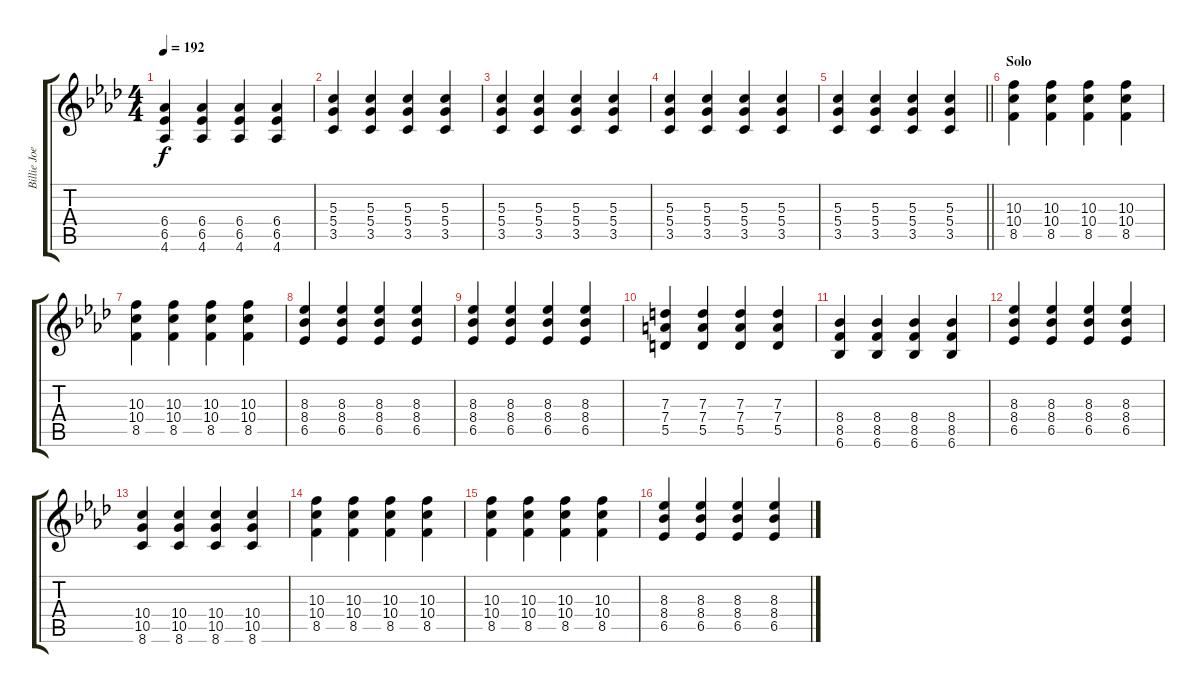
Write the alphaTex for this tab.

\track ("Billie Joe Armstrong (Rhthym Guitar)" "Billie Joe") {instrument distortionguitar}
\staff {score tabs}
\tuning (E4 B3 G3 D3 A2 E2) {hide}
\ts (4 4)
\tempo 192
\clef g2
\ks ab
(6.4 6.5 4.6).4{dy f} (6.4 6.5 4.6).4 (6.4 6.5 4.6).4 (6.4 6.5 4.6).4 |
(5.3 5.4 3.5).4 (5.3 5.4 3.5).4 (5.3 5.4 3.5).4 (5.3 5.4 3.5).4 |
(5.3 5.4 3.5).4 (5.3 5.4 3.5).4 (5.3 5.4 3.5).4 (5.3 5.4 3.5).4 |
(5.3 5.4 3.5).4 (5.3 5.4 3.5).4 (5.3 5.4 3.5).4 (5.3 5.4 3.5).4 |
\barLineRight lightlight
(5.3 5.4 3.5).4 (5.3 5.4 3.5).4 (5.3 5.4 3.5).4 (5.3 5.4 3.5).4 |
\section ("" "Solo")
(10.3 10.4 8.5).4 (10.3 10.4 8.5).4 (10.3 10.4 8.5).4 (10.3 10.4 8.5).4 |
(10.3 10.4 8.5).4 (10.3 10.4 8.5).4 (10.3 10.4 8.5).4 (10.3 10.4 8.5).4 |
(8.3 8.4 6.5).4 (8.3 8.4 6.5).4 (8.3 8.4 6.5).4 (8.3 8.4 6.5).4 |
(8.3 8.4 6.5).4 (8.3 8.4 6.5).4 (8.3 8.4 6.5).4 (8.3 8.4 6.5).4 |
(7.3 7.4 5.5).4 (7.3 7.4 5.5).4 (7.3 7.4 5.5).4 (7.3 7.4 5.5).4 |
(8.4 8.5 6.6).4 (8.4 8.5 6.6).4 (8.4 8.5 6.6).4 (8.4 8.5 6.6).4 |
(8.3 8.4 6.5).4 (8.3 8.4 6.5).4 (8.3 8.4 6.5).4 (8.3 8.4 6.5).4 |
(10.4 10.5 8.6).4 (10.4 10.5 8.6).4 (10.4 10.5 8.6).4 (10.4 10.5 8.6).4 |
(10.3 10.4 8.5).4 (10.3 10.4 8.5).4 (10.3 10.4 8.5).4 (10.3 10.4 8.5).4 |
(10.3 10.4 8.5).4 (10.3 10.4 8.5).4 (10.3 10.4 8.5).4 (10.3 10.4 8.5).4 |
(8.3 8.4 6.5).4 (8.3 8.4 6.5).4 (8.3 8.4 6.5).4 (8.3 8.4 6.5).4
